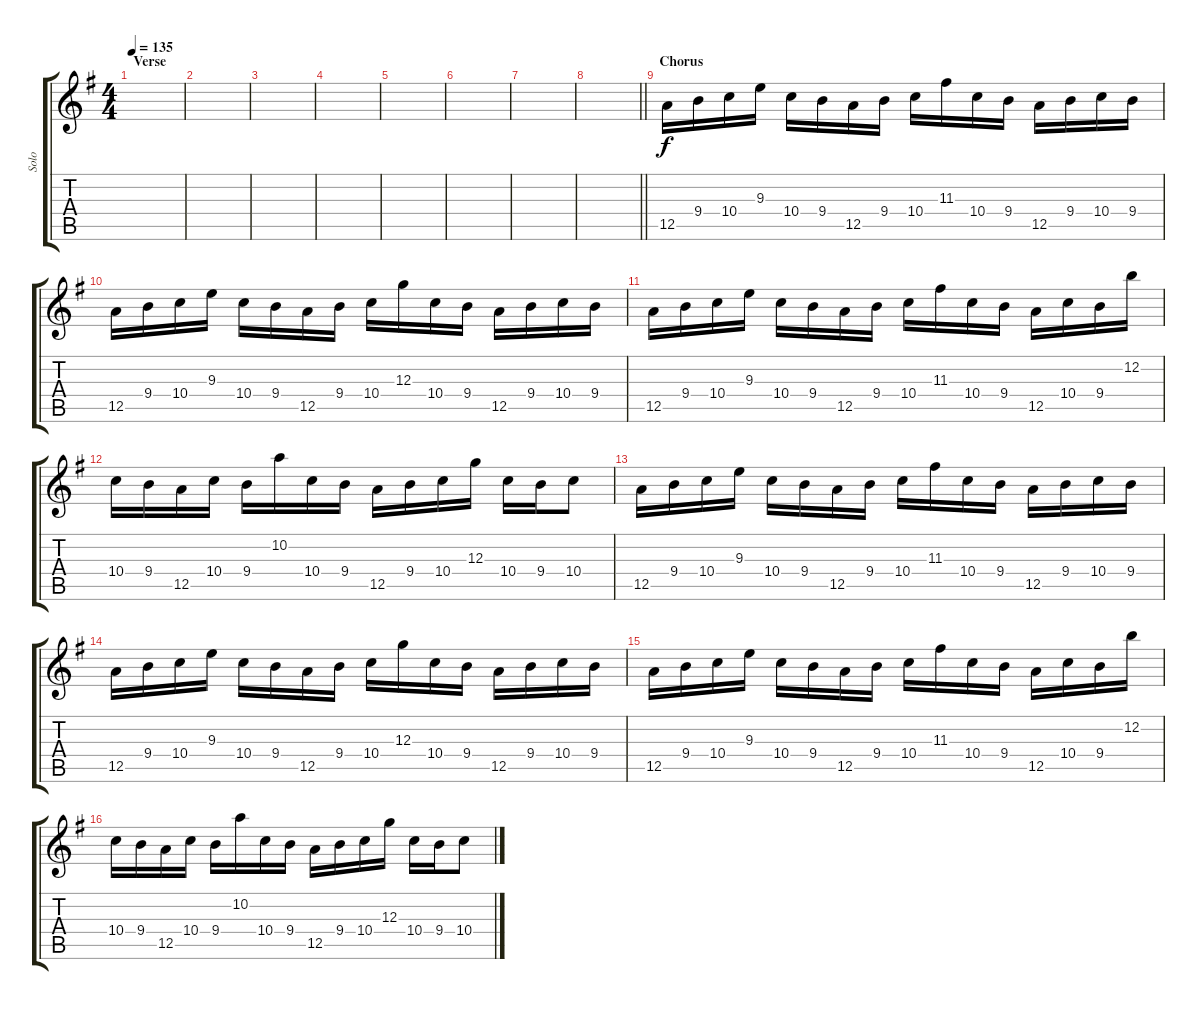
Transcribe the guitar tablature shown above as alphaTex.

\track ("Solo" "Solo") {instrument distortionguitar}
\staff {score tabs}
\tuning (E4 B3 G3 D3 A2 E2) {hide}
\ts (4 4)
\section ("" "Verse")
\tempo 135
\clef g2
\ks eminor
|
|
|
|
|
|
|
\barLineRight lightlight
|
\section ("" "Chorus")
12.5.16 9.4.16 10.4.16 9.3.16 10.4.16 9.4.16 12.5.16 9.4.16 10.4.16 11.3.16 10.4.16 9.4.16 12.5.16 9.4.16 10.4.16 9.4.16 |
12.5.16 9.4.16 10.4.16 9.3.16 10.4.16 9.4.16 12.5.16 9.4.16 10.4.16 12.3.16 10.4.16 9.4.16 12.5.16 9.4.16 10.4.16 9.4.16 |
12.5.16 9.4.16 10.4.16 9.3.16 10.4.16 9.4.16 12.5.16 9.4.16 10.4.16 11.3.16 10.4.16 9.4.16 12.5.16 10.4.16 9.4.16 12.2.16 |
10.4.16 9.4.16 12.5.16 10.4.16 9.4.16 10.2.16 10.4.16 9.4.16 12.5.16 9.4.16 10.4.16 12.3.16 10.4.16 9.4.16 10.4.8 |
12.5.16 9.4.16 10.4.16 9.3.16 10.4.16 9.4.16 12.5.16 9.4.16 10.4.16 11.3.16 10.4.16 9.4.16 12.5.16 9.4.16 10.4.16 9.4.16 |
12.5.16 9.4.16 10.4.16 9.3.16 10.4.16 9.4.16 12.5.16 9.4.16 10.4.16 12.3.16 10.4.16 9.4.16 12.5.16 9.4.16 10.4.16 9.4.16 |
12.5.16 9.4.16 10.4.16 9.3.16 10.4.16 9.4.16 12.5.16 9.4.16 10.4.16 11.3.16 10.4.16 9.4.16 12.5.16 10.4.16 9.4.16 12.2.16 |
10.4.16 9.4.16 12.5.16 10.4.16 9.4.16 10.2.16 10.4.16 9.4.16 12.5.16 9.4.16 10.4.16 12.3.16 10.4.16 9.4.16 10.4.8
